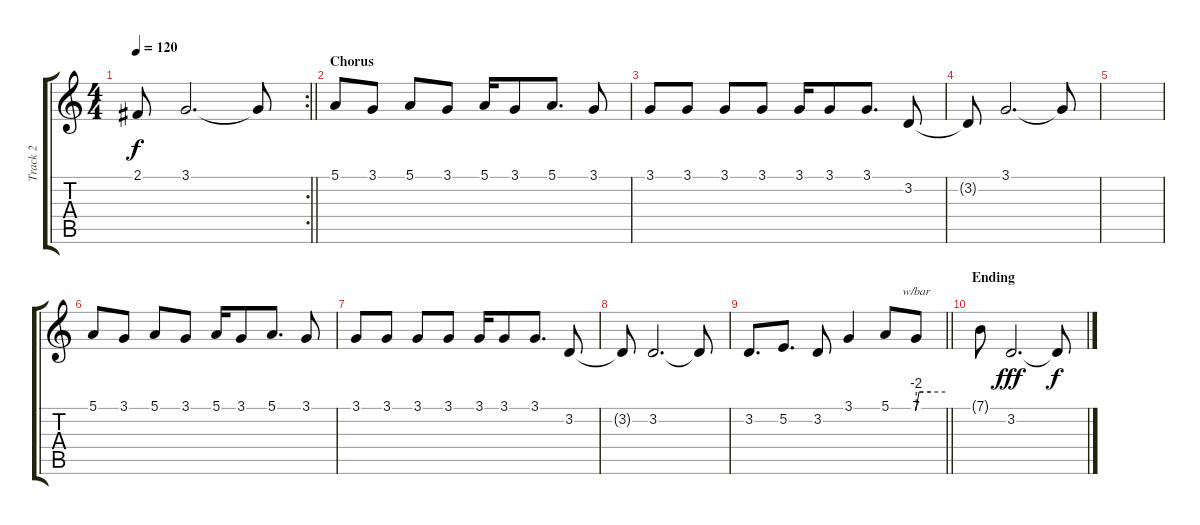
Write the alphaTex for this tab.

\track ("Track 2" "Track 2") {instrument vibraphone}
\staff {score tabs}
\tuning (E4 B3 G3 D3 A2 E2) {hide}
\rc 2
\ts (4 4)
\tempo 120
\clef g2
\barLineRight lightlight
\ks c
2.1{t}.8{dy f} 3.1.2{d} 3.1{t}.8 |
\section ("" "Chorus")
5.1.8 3.1.8 5.1.8 3.1.8 5.1.16 3.1.8 5.1.8{d} 3.1.8 |
3.1.8 3.1.8 3.1.8 3.1.8 3.1.16 3.1.8 3.1.8{d} 3.2.8 |
3.2{t}.8 3.1.2{d} 3.1{t}.8 |
|
5.1.8 3.1.8 5.1.8 3.1.8 5.1.16 3.1.8 5.1.8{d} 3.1.8 |
3.1.8 3.1.8 3.1.8 3.1.8 3.1.16 3.1.8 3.1.8{d} 3.2.8 |
3.2{t}.8 3.2.2{d} 3.2{t}.8 |
\barLineRight lightlight
3.2.8{d} 5.2.8{d} 3.2.8 3.1.4 5.1.8 7.1.8{tbe (custom default 0 -8 6 0 15 0 30 0 60 0)} |
\section ("" "Ending")
7.1{t}.8 3.2.2{d dy fff} 3.2{t}.8{dy f}
